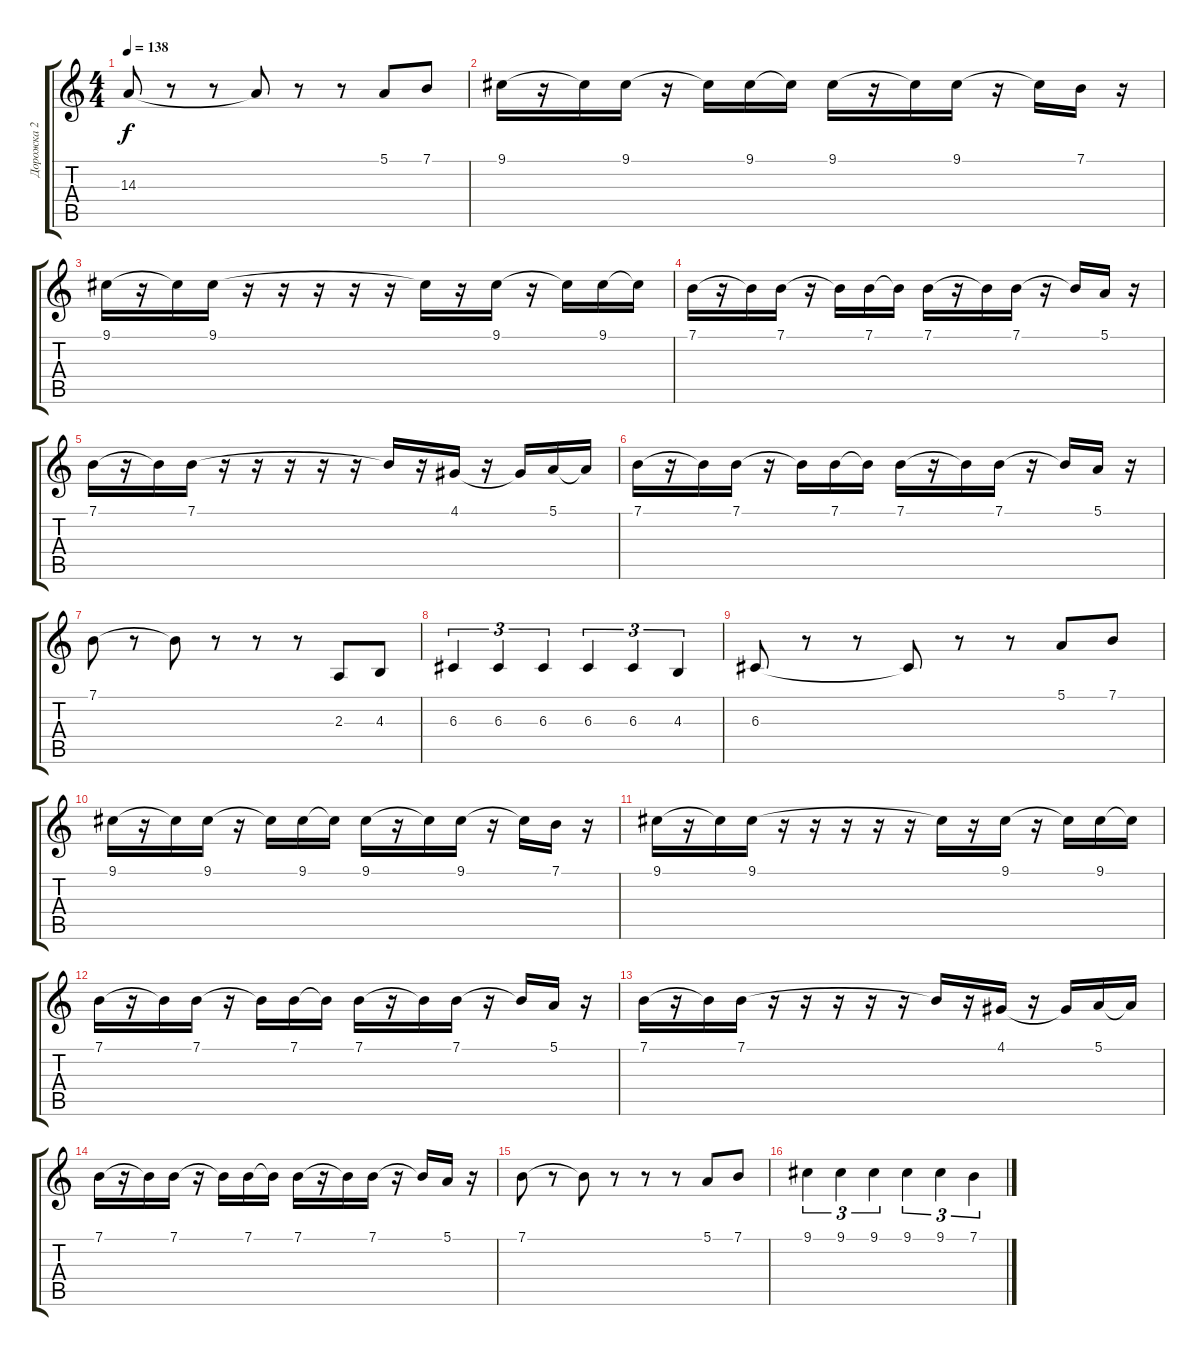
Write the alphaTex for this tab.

\track ("Дорожка 2" "Дорожка 2") {instrument lead1square}
\staff {score tabs}
\tuning (E4 B3 G3 D3 A2 D2) {hide}
\ts (4 4)
\tempo 138
\clef g2
\ks c
14.3.8{dy f} r.8 r.8 14.3{t}.8 r.8 r.8 5.1.8 7.1.8 |
9.1.16 r.16 9.1{t}.16 9.1.16 r.16 9.1{t}.16 9.1.16 9.1{t}.16 9.1.16 r.16 9.1{t}.16 9.1.16 r.16 9.1{t}.16 7.1.16 r.16 |
9.1.16 r.16 9.1{t}.16 9.1.16 r.16 r.16 r.16 r.16 r.16 9.1{t}.16 r.16 9.1.16 r.16 9.1{t}.16 9.1.16 9.1{t}.16 |
7.1.16 r.16 7.1{t}.16 7.1.16 r.16 7.1{t}.16 7.1.16 7.1{t}.16 7.1.16 r.16 7.1{t}.16 7.1.16 r.16 7.1{t}.16 5.1.16 r.16 |
7.1.16 r.16 7.1{t}.16 7.1.16 r.16 r.16 r.16 r.16 r.16 7.1{t}.16 r.16 4.1.16 r.16 4.1{t}.16 5.1.16 5.1{t}.16 |
7.1.16 r.16 7.1{t}.16 7.1.16 r.16 7.1{t}.16 7.1.16 7.1{t}.16 7.1.16 r.16 7.1{t}.16 7.1.16 r.16 7.1{t}.16 5.1.16 r.16 |
7.1.8 r.8 7.1{t}.8 r.8 r.8 r.8 2.3.8 4.3.8 |
6.3.4{tu (3 2)} 6.3.4{tu (3 2)} 6.3.4{tu (3 2)} 6.3.4{tu (3 2)} 6.3.4{tu (3 2)} 4.3.4{tu (3 2)} |
6.3.8 r.8 r.8 6.3{t}.8 r.8 r.8 5.1.8 7.1.8 |
9.1.16 r.16 9.1{t}.16 9.1.16 r.16 9.1{t}.16 9.1.16 9.1{t}.16 9.1.16 r.16 9.1{t}.16 9.1.16 r.16 9.1{t}.16 7.1.16 r.16 |
9.1.16 r.16 9.1{t}.16 9.1.16 r.16 r.16 r.16 r.16 r.16 9.1{t}.16 r.16 9.1.16 r.16 9.1{t}.16 9.1.16 9.1{t}.16 |
7.1.16 r.16 7.1{t}.16 7.1.16 r.16 7.1{t}.16 7.1.16 7.1{t}.16 7.1.16 r.16 7.1{t}.16 7.1.16 r.16 7.1{t}.16 5.1.16 r.16 |
7.1.16 r.16 7.1{t}.16 7.1.16 r.16 r.16 r.16 r.16 r.16 7.1{t}.16 r.16 4.1.16 r.16 4.1{t}.16 5.1.16 5.1{t}.16 |
7.1.16 r.16 7.1{t}.16 7.1.16 r.16 7.1{t}.16 7.1.16 7.1{t}.16 7.1.16 r.16 7.1{t}.16 7.1.16 r.16 7.1{t}.16 5.1.16 r.16 |
7.1.8 r.8 7.1{t}.8 r.8 r.8 r.8 5.1.8 7.1.8 |
9.1.4{tu (3 2)} 9.1.4{tu (3 2)} 9.1.4{tu (3 2)} 9.1.4{tu (3 2)} 9.1.4{tu (3 2)} 7.1.4{tu (3 2)}
